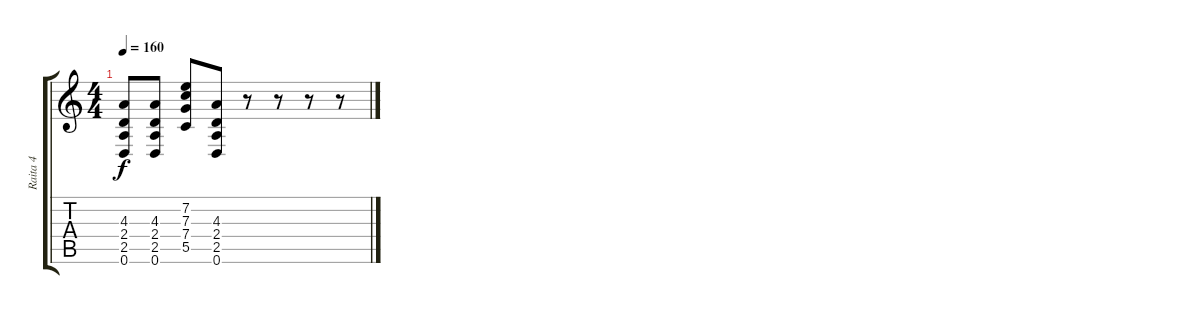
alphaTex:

\track ("Raita 4" "Raita 4") {instrument overdrivenguitar}
\staff {score tabs}
\tuning (D4 A3 F3 C3 G2 D2) {hide}
\ts (4 4)
\tempo 160
\clef g2
\ks c
(4.3 2.4 2.5 0.6).8{dy f} (4.3 2.4 2.5 0.6).8 (7.2 7.3 7.4 5.5).8 (4.3 2.4 2.5 0.6).8 r.8 r.8 r.8 r.8
